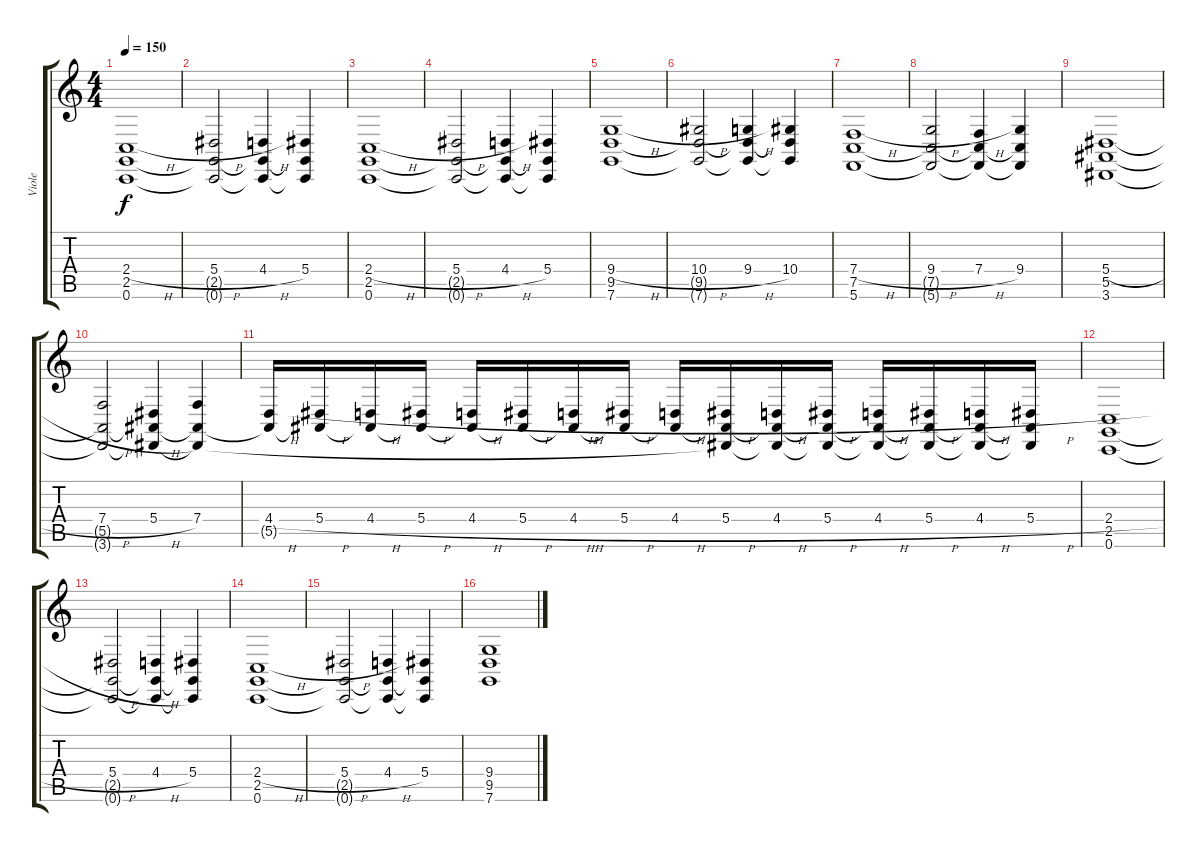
\track ("Viole" "Viole") {instrument stringensemble2}
\staff {score tabs}
\tuning (C4 G3 Eb3 Bb2 F2 C2) {hide}
\ts (4 4)
\tempo 150
\clef g2
\ks c
(2.4{h} 2.5 0.6).1{dy f instrument stringensemble2} |
(5.4{h} 2.5{t} 0.6{t}).2 (4.4{h} 2.5{t} 0.6{t}).4 (5.4 2.5{t} 0.6{t}).4 |
(2.4{h} 2.5 0.6).1 |
(5.4{h} 2.5{t} 0.6{t}).2 (4.4{h} 2.5{t} 0.6{t}).4 (5.4 2.5{t} 0.6{t}).4 |
(9.4{h} 9.5 7.6).1 |
(10.4{h} 9.5{t} 7.6{t}).2 (9.4{h} 9.5{t} 7.6{t}).4 (10.4 9.5{t} 7.6{t}).4 |
(7.4{h} 7.5 5.6).1 |
(9.4{h} 7.5{t} 5.6{t}).2 (7.4{h} 7.5{t} 5.6{t}).4 (9.4 7.5{t} 5.6{t}).4 |
(5.4{h} 5.5 3.6).1 |
(7.4{h} 5.5{t} 3.6{t}).2 (5.4{h} 5.5{t} 3.6{t}).4 (7.4 5.5{t} 3.6{t}).4 |
(4.4{h} 5.5{t}).16 (5.4{h} 5.5{t}).16 (4.4{h} 5.5{t}).16 (5.4{h} 5.5{t}).16 (4.4{h} 5.5{t}).16 (5.4{h} 5.5{t}).16 (4.4{h} 5.5{t}).16 (5.4{h} 5.5{t}).16 (4.4{h} 5.5{t}).16 (5.4{h} 5.5{t} 3.6{t}).16 (4.4{h} 5.5{t} 3.6{t}).16 (5.4{h} 5.5{t} 3.6{t}).16 (4.4{h} 5.5{t} 3.6{t}).16 (5.4{h} 5.5{t} 3.6{t}).16 (4.4{h} 5.5{t} 3.6{t}).16 (5.4{h} 5.5{t} 3.6{t}).16 |
(2.4{h} 2.5 0.6).1 |
(5.4{h} 2.5{t} 0.6{t}).2 (4.4{h} 2.5{t} 0.6{t}).4 (5.4 2.5{t} 0.6{t}).4 |
(2.4{h} 2.5 0.6).1 |
(5.4{h} 2.5{t} 0.6{t}).2 (4.4{h} 2.5{t} 0.6{t}).4 (5.4 2.5{t} 0.6{t}).4 |
(9.4{h} 9.5 7.6).1
